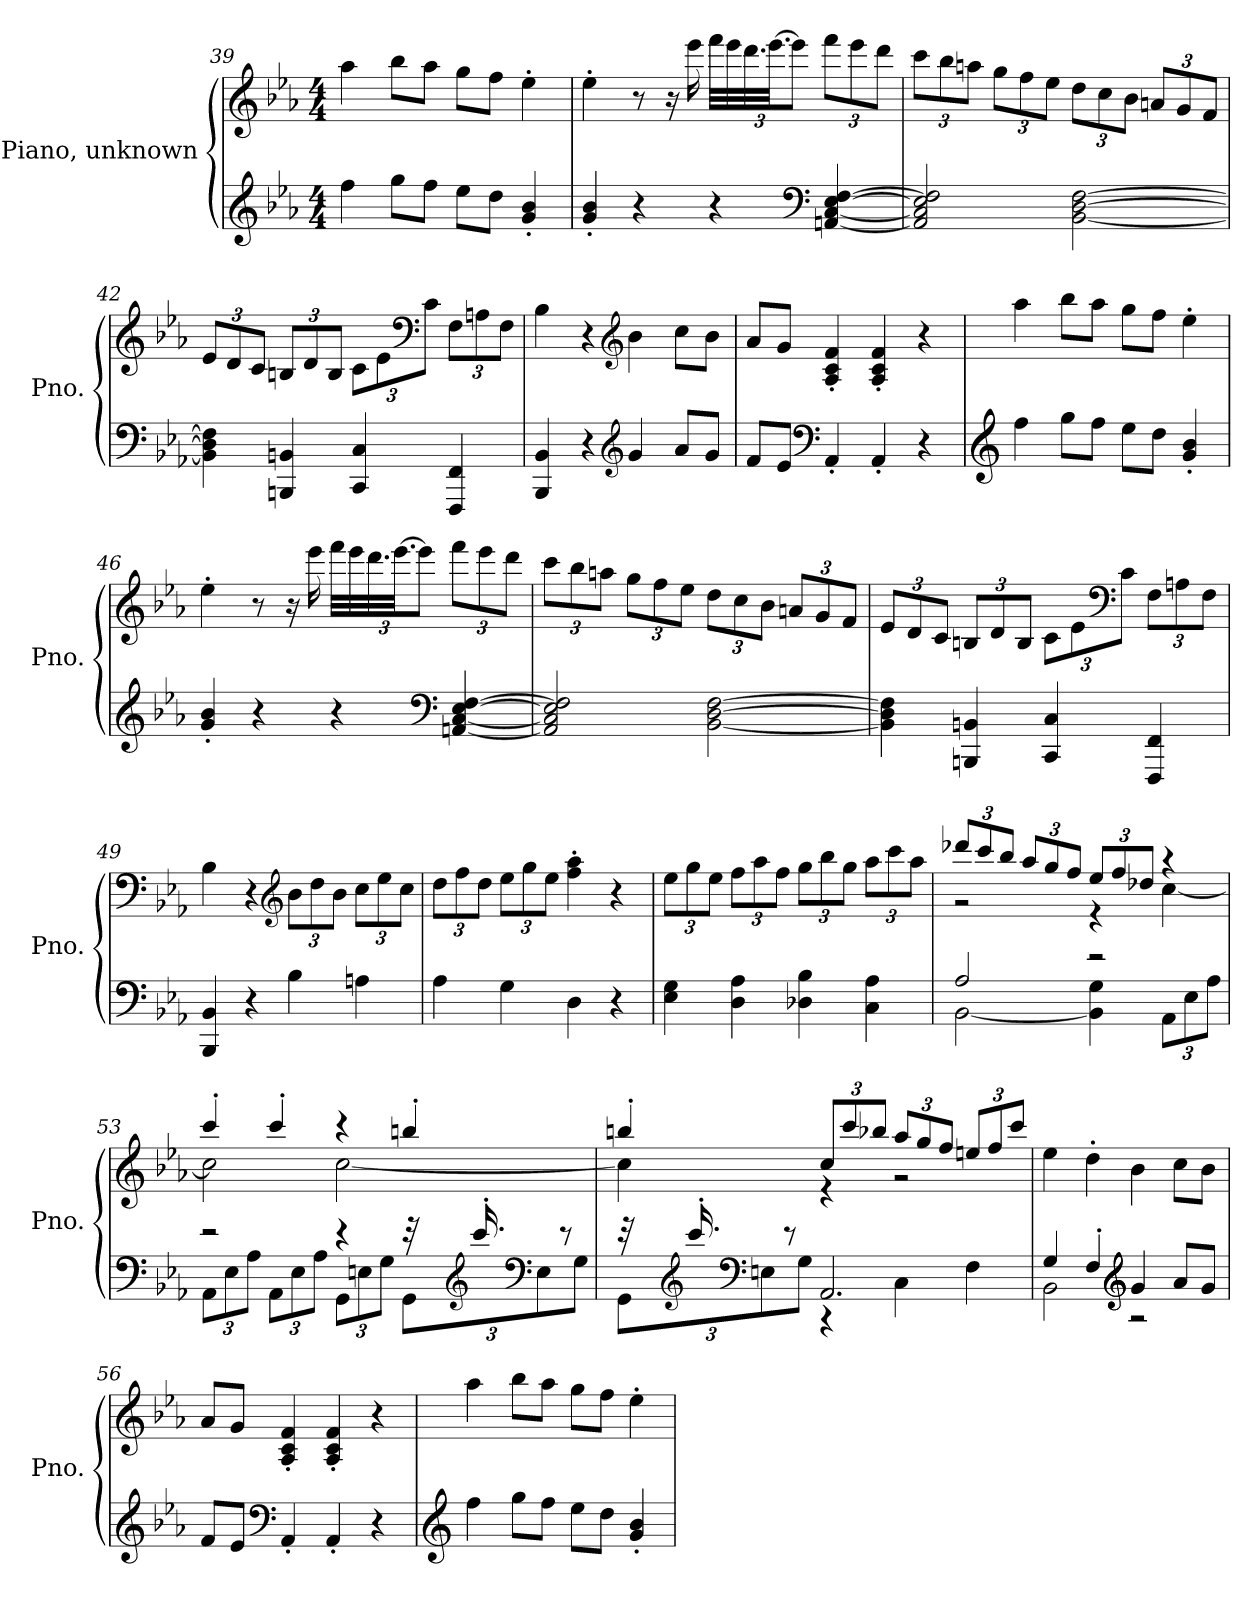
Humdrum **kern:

**kern	**kern
*part1	*part1
*staff2	*staff1
*I"Piano, unknown	*
*I'Pno.	*
*clefG2	*clefG2
*k[b-e-a-]	*k[b-e-a-]
*M4/4	*M4/4
=39	=39
4ff\	4aa-\
8gg\L	8bb-\L
8ff\J	8aa-\J
8ee-\L	8gg\L
8dd\J	8ff\J
4g/' 4b-/'	4ee-'\
=40	=40
4g/' 4b-/'	4ee-'\
4r	8r
.	16r
.	16eee-\
4r	32fff\LLL
.	32eee-\
*	*Xbrackettup
.	48.ddd\
.	[48.eee-\JJ
.	8eee-\J]
*clefF4	*
[4AAn/ [4C/ [4E-/ [4F/	12fff\L
.	12eee-\
.	12ddd\J
!!LO:LB:g=z
=41	=41
2AA/] 2C/] 2E-/] 2F/]	12ccc\L
.	12bb-\
.	12aan\J
.	12gg\L
.	12ff\
.	12ee-\J
[2BB-\ [2D\ [2F\	12dd\L
.	12cc\
.	12b-\J
.	12an/L
.	12g/
.	12f/J
=42	=42
4BB-\] 4D\] 4F\]	12e-/L
.	12d/
.	12c/J
4BBBn/ 4BBn/	12Bn/L
.	12d/
.	12B/J
4CC/ 4C/	12c\L
.	12e-\
*	*clefF4
.	12c\J
4FFF/ 4FF/	12F\L
.	12An\
.	12F\J
=43	=43
4BBB-/ 4BB-/	4B-\
4r	4r
*clefG2	*clefG2
4g/	4b-\
8a-/L	8cc\L
8g/J	8b-\J
=44	=44
8f/L	8a-/L
8e-/J	8g/J
*clefF4	*
4AA-'/	4A-/' 4c/' 4f/'
4AA-'/	4A-/' 4c/' 4f/'
4r	4r
!!LO:LB:g=z
=45	=45
*clefG2	*
4ff\	4aa-\
8gg\L	8bb-\L
8ff\J	8aa-\J
8ee-\L	8gg\L
8dd\J	8ff\J
4g/' 4b-/'	4ee-'\
=46	=46
4g/' 4b-/'	4ee-'\
4r	8r
.	16r
.	16eee-\
4r	32fff\LLL
.	32eee-\
.	48.ddd\
.	[48.eee-\JJ
.	8eee-\J]
*clefF4	*
[4AAn/ [4C/ [4E-/ [4F/	12fff\L
.	12eee-\
.	12ddd\J
=47	=47
2AA/] 2C/] 2E-/] 2F/]	12ccc\L
.	12bb-\
.	12aan\J
.	12gg\L
.	12ff\
.	12ee-\J
[2BB-\ [2D\ [2F\	12dd\L
.	12cc\
.	12b-\J
.	12an/L
.	12g/
.	12f/J
!!LO:LB:g=z
=48	=48
4BB-\] 4D\] 4F\]	12e-/L
.	12d/
.	12c/J
4BBBn/ 4BBn/	12Bn/L
.	12d/
.	12B/J
4CC/ 4C/	12c\L
.	12e-\
*	*clefF4
.	12c\J
4FFF/ 4FF/	12F\L
.	12An\
.	12F\J
=49	=49
4BBB-/ 4BB-/	4B-\
4r	4r
*	*clefG2
4B-\	12b-\L
.	12dd\
.	12b-\J
4An\	12cc\L
.	12ee-\
.	12cc\J
=50	=50
4A-\	12dd\L
.	12ff\
.	12dd\J
4G\	12ee-\L
.	12gg\
.	12ee-\J
4D\	4ff\' 4aa-\'
4r	4r
!!LO:LB:g=z
=51	=51
4E-\ 4G\	12ee-\L
.	12gg\
.	12ee-\J
4D\ 4A-\	12ff\L
.	12aa-\
.	12ff\J
4D-X\ 4B-\	12gg\L
.	12bb-\
.	12gg\J
4C\ 4A-\	12aa-\L
.	12ccc\
.	12aa-\J
=52	=52
*^	*^
2A-/	[2BB-\	12ddd-X/L	2r
.	.	12ccc/	.
.	.	12bb-/J	.
.	.	12aa-/L	.
.	.	12gg/	.
.	.	12ff/J	.
2r	4BB-\] 4G\	12ee-/L	4r
.	.	12ff/	.
.	.	12dd-X/J	.
*	*Xbrackettup	*	*
.	12AA-\L	4r	[4cc\
.	12E-\	.	.
.	12A-\J	.	.
!!LO:PB:g=z	!!
=53	=53	=53	=53
2r	12AA-\L	4ccc'/	2cc\]
.	12E-\	.	.
.	12A-\J	.	.
.	12AA-\L	4ccc'/	.
.	12E-\	.	.
.	12A-\J	.	.
4r	12GG\L	4r	[2cc\
.	12En\	.	.
.	12G\J	.	.
32r	12GG\L	4bbn'/	.
*clefG2	*	*	*
16.ccc'/	.	.	.
*clefF4	*	*	*
.	12E\	.	.
8r	.	.	.
.	12G\J	.	.
=54	=54	=54	=54
32r	12GG\L	4bbn'/	4cc\]
*clefG2	*	*	*
16.ccc'/	.	.	.
*clefF4	*	*	*
.	12En\	.	.
8r	.	.	.
.	12G\J	.	.
2.AA-/	4r	12cc/L	4r
.	.	12ccc/	.
.	.	12bb-X/J	.
.	4C\	12aa-/L	2r
.	.	12gg/	.
.	.	12ff/J	.
.	4F\	12een/L	.
.	.	12ff/	.
.	.	12ccc/J	.
*	*	*v	*v
!!LO:LB:g=z
=55	=55	=55
4G/	2BB-\	4ee-\
4F'/	.	4dd'\
*clefG2	*	*
4g/	2r	4b-\
8a-/L	.	8cc\L
8g/J	.	8b-\J
*v	*v	*
=56	=56
8f/L	8a-/L
8e-/J	8g/J
*clefF4	*
4AA-'/	4A-/' 4c/' 4f/'
4AA-'/	4A-/' 4c/' 4f/'
4r	4r
=57	=57
*clefG2	*
4ff\	4aa-\
8gg\L	8bb-\L
8ff\J	8aa-\J
8ee-\L	8gg\L
8dd\J	8ff\J
4g/' 4b-/'	4ee-'\
=	=
*-	*-
